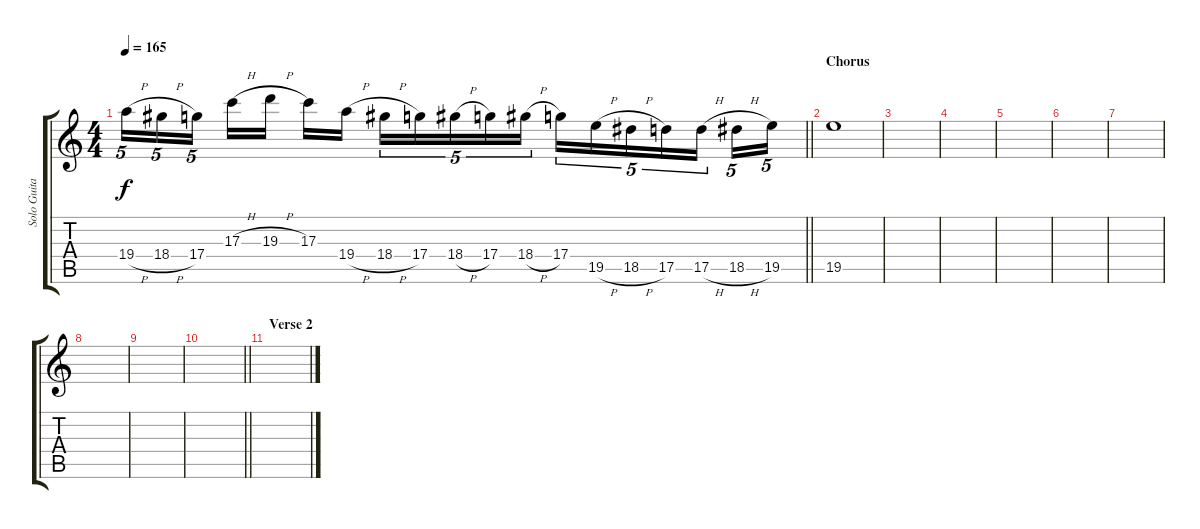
\track ("Solo Guitar (Dave)" "Solo Guita") {instrument distortionguitar}
\staff {score tabs}
\tuning (E4 B3 G3 D3 A2 E2) {hide}
\ts (4 4)
\tempo 165
\clef g2
\barLineRight lightlight
\ks c
19.4{h}.16{tu (5 4) dy f} 18.4{h}.16{tu (5 4)} 17.4.16{tu (5 4) beam splitsecondary} 17.3{h}.16 19.3{h}.16 17.3.16 19.4{h}.16{beam splitsecondary} 18.4{h}.16{tu (5 4)} 17.4.16{tu (5 4)} 18.4{h}.16{tu (5 4)} 17.4.16{tu (5 4)} 18.4{h}.16{tu (5 4) beam splitsecondary} 17.4.16{tu (5 4)} 19.5{h}.16{tu (5 4)} 18.5{h}.16{tu (5 4)} 17.5.16{tu (5 4)} 17.5{h}.16{tu (5 4) beam splitsecondary} 18.5{h}.16{tu (5 4)} 19.5.16{tu (5 4)} |
\section ("" "Chorus")
19.5.1 |
|
|
|
|
|
|
|
\barLineRight lightlight
|
\section ("" "Verse 2")
